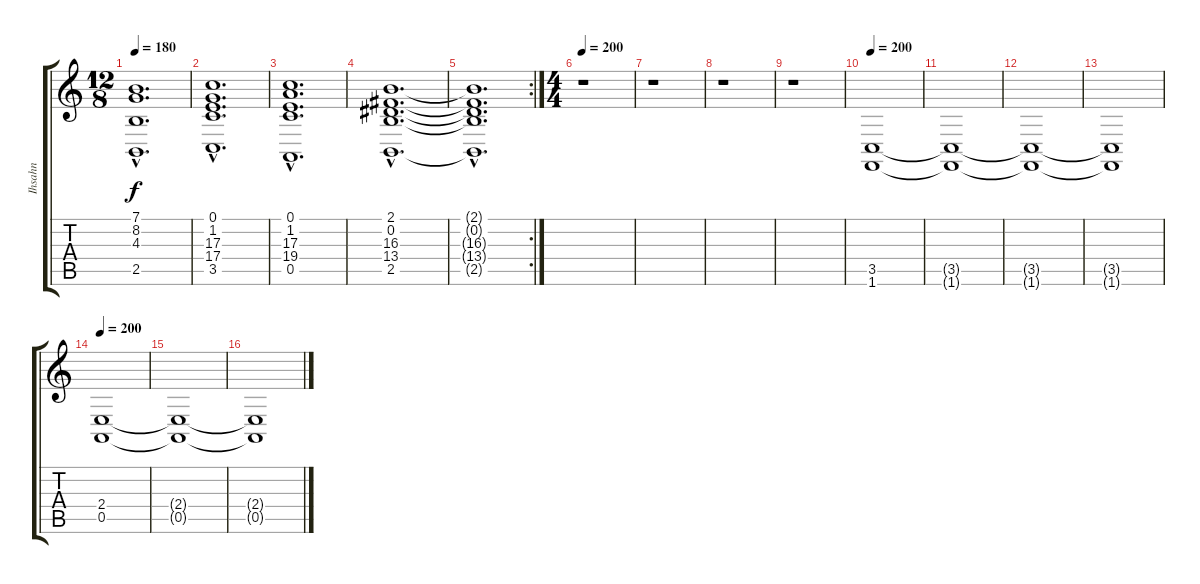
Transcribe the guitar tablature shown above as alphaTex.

\track ("Ihsahn" "Ihsahn") {instrument pad4choir}
\staff {score tabs}
\tuning (E4 B3 G3 D3 A2 E2) {hide}
\ts (12 8)
\tempo 180
\clef g2
\ks c
(7.1{hac} 8.2{hac t} 4.3{hac t} 2.5{hac}).1{d dy f} |
(0.1{hac} 1.2{hac} 17.3{hac} 17.4{hac} 3.5{hac}).1{d} |
(0.1{hac} 1.2{hac} 17.3{hac} 19.4{hac} 0.5{hac}).1{d} |
(2.1{hac} 0.2{hac} 16.3{hac} 13.4{hac} 2.5{hac}).1{d} |
\rc 2
(2.1{hac t} 0.2{hac t} 16.3{hac t} 13.4{hac t} 2.5{hac t}).1{d} |
\ts (4 4)
\tempo 200
r.1 |
r.1 |
r.1 |
r.1 |
\tempo 200
(3.5 1.6).1 |
(3.5{t} 1.6{t}).1 |
(3.5{t} 1.6{t}).1 |
(3.5{t} 1.6{t}).1 |
\tempo 200
(2.4 0.5).1 |
(2.4{t} 0.5{t}).1 |
(2.4{t} 0.5{t}).1
